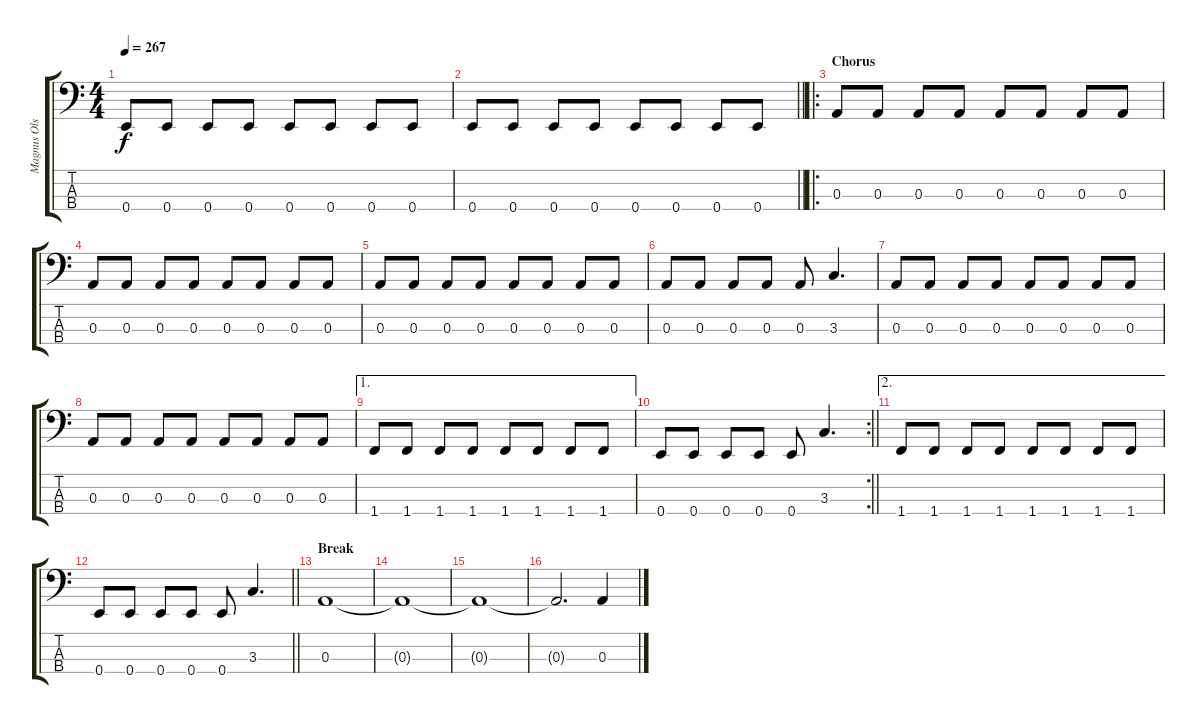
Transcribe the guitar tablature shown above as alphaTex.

\track ("Magnus Olsfelt" "Magnus Ols") {instrument electricbasspick}
\staff {score tabs}
\tuning (G2 D2 A1 E1) {hide}
\ts (4 4)
\tempo 267
\clef f4
\ks c
0.4.8{dy f} 0.4.8 0.4.8 0.4.8 0.4.8 0.4.8 0.4.8 0.4.8 |
\barLineRight lightlight
0.4.8 0.4.8 0.4.8 0.4.8 0.4.8 0.4.8 0.4.8 0.4.8 |
\ro
\section ("" "Chorus")
0.3.8 0.3.8 0.3.8 0.3.8 0.3.8 0.3.8 0.3.8 0.3.8 |
0.3.8 0.3.8 0.3.8 0.3.8 0.3.8 0.3.8 0.3.8 0.3.8 |
0.3.8 0.3.8 0.3.8 0.3.8 0.3.8 0.3.8 0.3.8 0.3.8 |
0.3.8 0.3.8 0.3.8 0.3.8 0.3.8 3.3.4{d} |
0.3.8 0.3.8 0.3.8 0.3.8 0.3.8 0.3.8 0.3.8 0.3.8 |
0.3.8 0.3.8 0.3.8 0.3.8 0.3.8 0.3.8 0.3.8 0.3.8 |
\ae 1
1.4.8 1.4.8 1.4.8 1.4.8 1.4.8 1.4.8 1.4.8 1.4.8 |
\rc 2
\barLineRight lightlight
0.4.8 0.4.8 0.4.8 0.4.8 0.4.8 3.3.4{d} |
\ae 2
1.4.8 1.4.8 1.4.8 1.4.8 1.4.8 1.4.8 1.4.8 1.4.8 |
\barLineRight lightlight
0.4.8 0.4.8 0.4.8 0.4.8 0.4.8 3.3.4{d} |
\section ("" "Break")
0.3.1 |
0.3{t}.1 |
0.3{t}.1 |
0.3{t}.2{d} 0.3.4
